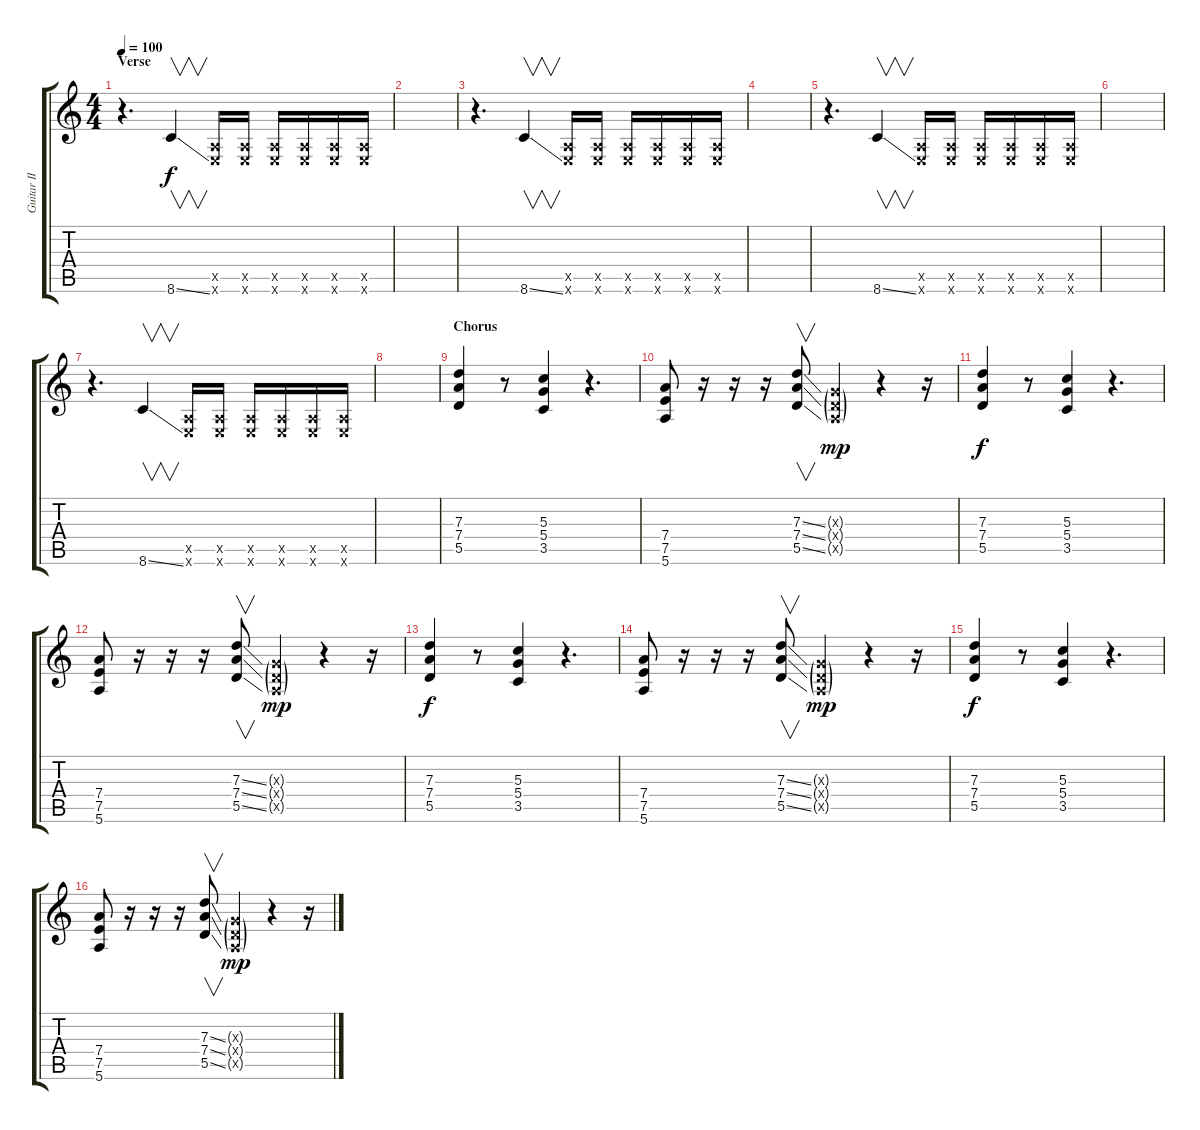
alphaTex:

\track ("Guitar II" "Guitar II") {instrument overdrivenguitar}
\staff {score tabs}
\tuning (E4 B3 G3 D3 A2 E2) {hide}
\ts (4 4)
\section ("" "Verse")
\tempo 100
\clef g2
\ks c
r.4{d dy mp} 8.6{ss}.4{v dy f} (0.5{x} 0.6{x}).16 (0.5{x} 0.6{x}).16 (0.5{x} 0.6{x}).16 (0.5{x} 0.6{x}).16 (0.5{x} 0.6{x}).16 (0.5{x} 0.6{x}).16 |
|
r.4{d} 8.6{ss}.4{v} (0.5{x} 0.6{x}).16 (0.5{x} 0.6{x}).16 (0.5{x} 0.6{x}).16 (0.5{x} 0.6{x}).16 (0.5{x} 0.6{x}).16 (0.5{x} 0.6{x}).16 |
|
r.4{d} 8.6{ss}.4{v} (0.5{x} 0.6{x}).16 (0.5{x} 0.6{x}).16 (0.5{x} 0.6{x}).16 (0.5{x} 0.6{x}).16 (0.5{x} 0.6{x}).16 (0.5{x} 0.6{x}).16 |
|
r.4{d} 8.6{ss}.4{v} (0.5{x} 0.6{x}).16 (0.5{x} 0.6{x}).16 (0.5{x} 0.6{x}).16 (0.5{x} 0.6{x}).16 (0.5{x} 0.6{x}).16 (0.5{x} 0.6{x}).16 |
|
\section ("" "Chorus")
(7.3 7.4 5.5).4{volume 16} r.8 (5.3 5.4 3.5).4 r.4{d} |
(7.4 7.5 5.6).8 r.16 r.16 r.16 (7.3{ss} 7.4{ss} 5.5{ss}).8{v} (0.3{g x} 0.4{g x} 0.5{g x}).4{dy mp} r.4 r.16 |
(7.3 7.4 5.5).4{dy f} r.8 (5.3 5.4 3.5).4 r.4{d} |
(7.4 7.5 5.6).8 r.16 r.16 r.16 (7.3{ss} 7.4{ss} 5.5{ss}).8{v} (0.3{g x} 0.4{g x} 0.5{g x}).4{dy mp} r.4 r.16 |
(7.3 7.4 5.5).4{dy f} r.8 (5.3 5.4 3.5).4 r.4{d} |
(7.4 7.5 5.6).8 r.16 r.16 r.16 (7.3{ss} 7.4{ss} 5.5{ss}).8{v} (0.3{g x} 0.4{g x} 0.5{g x}).4{dy mp} r.4 r.16 |
(7.3 7.4 5.5).4{dy f} r.8 (5.3 5.4 3.5).4 r.4{d} |
(7.4 7.5 5.6).8 r.16 r.16 r.16 (7.3{ss} 7.4{ss} 5.5{ss}).8{v} (0.3{g x} 0.4{g x} 0.5{g x}).4{dy mp} r.4 r.16
